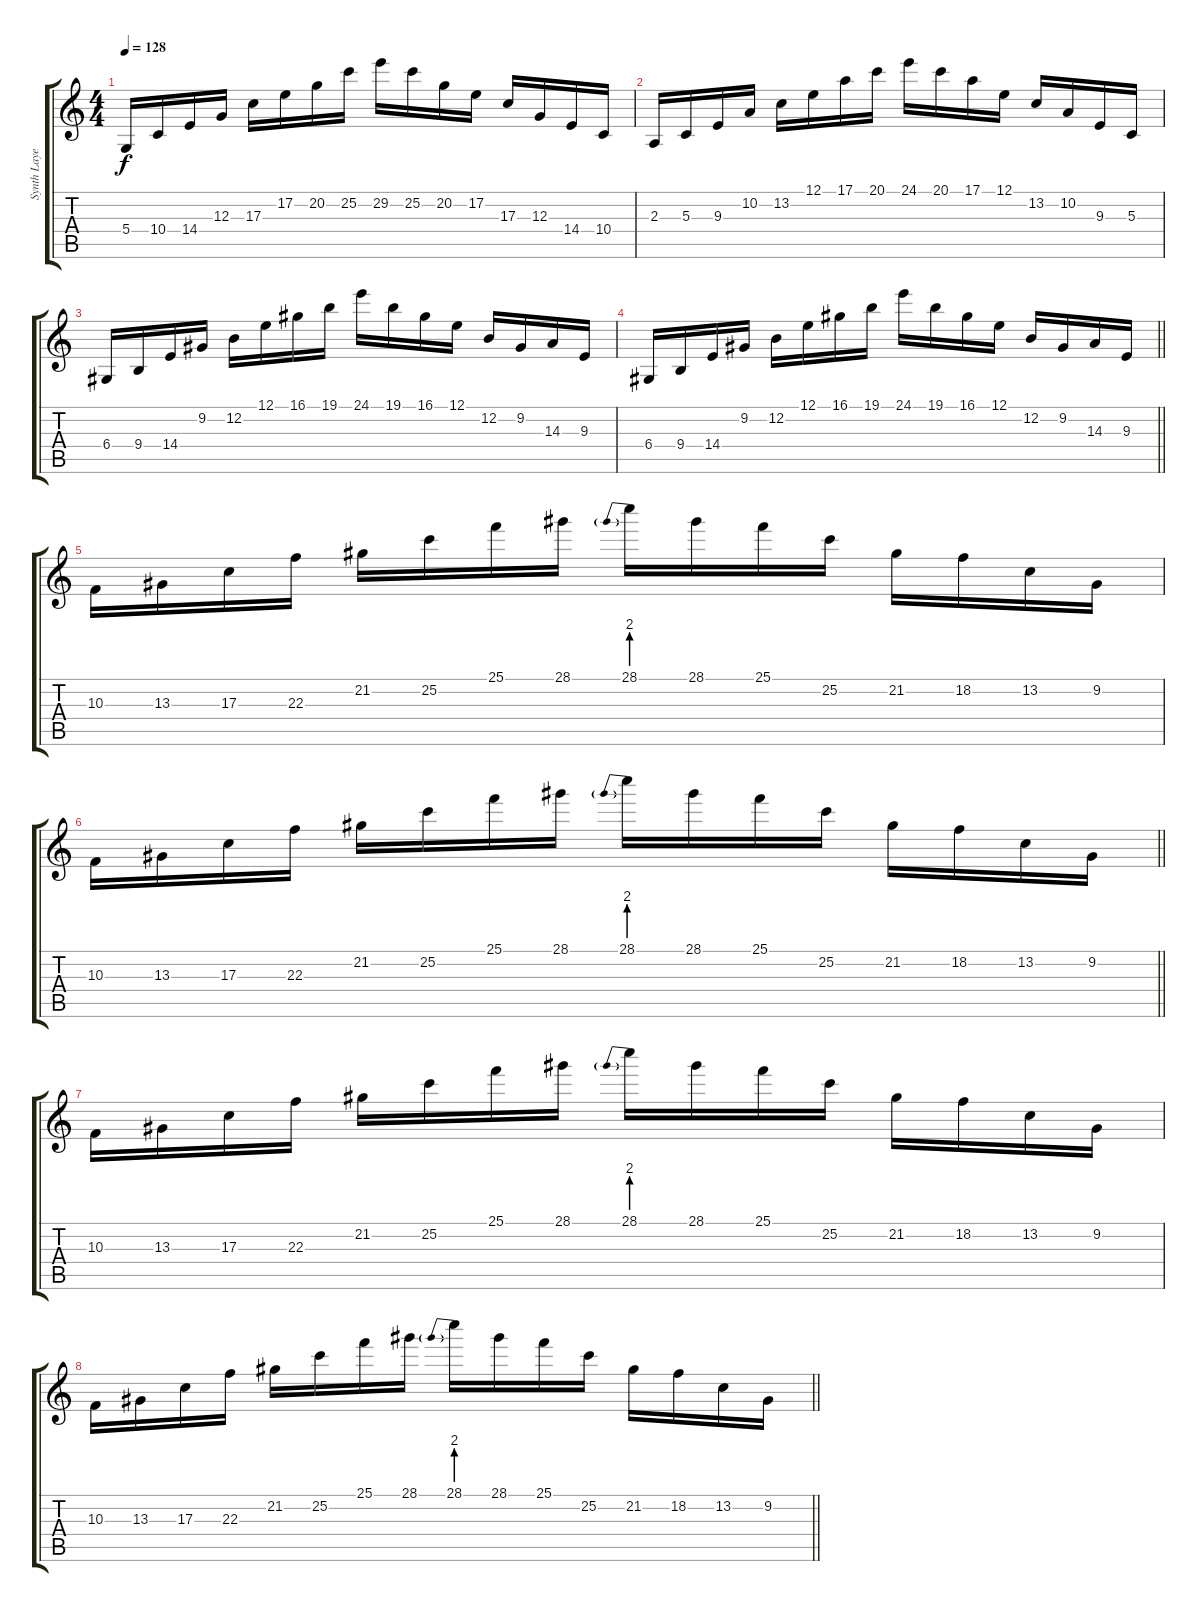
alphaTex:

\track ("Synth Layer 2" "Synth Laye") {instrument orchestralharp}
\staff {score tabs}
\tuning (E4 B3 G3 D3 A2 E2) {hide}
\ts (4 4)
\tempo 128
\clef g2
\ks c
5.4.16{dy f} 10.4.16 14.4.16 12.3.16 17.3.16 17.2.16 20.2.16 25.2.16 29.2.16 25.2.16 20.2.16 17.2.16 17.3.16 12.3.16 14.4.16 10.4.16 |
2.3.16 5.3.16 9.3.16 10.2.16 13.2.16 12.1.16 17.1.16 20.1.16 24.1.16 20.1.16 17.1.16 12.1.16 13.2.16 10.2.16 9.3.16 5.3.16 |
6.4.16 9.4.16 14.4.16 9.2.16 12.2.16 12.1.16 16.1.16 19.1.16 24.1.16 19.1.16 16.1.16 12.1.16 12.2.16 9.2.16 14.3.16 9.3.16 |
\barLineRight lightlight
6.4.16 9.4.16 14.4.16 9.2.16 12.2.16 12.1.16 16.1.16 19.1.16 24.1.16 19.1.16 16.1.16 12.1.16 12.2.16 9.2.16 14.3.16 9.3.16 |
10.3.16 13.3.16 17.3.16 22.3.16 21.2.16 25.2.16 25.1.16 28.1.16 28.1{be (prebend 0 8 60 8)}.16 28.1.16 25.1.16 25.2.16 21.2.16 18.2.16 13.2.16 9.2.16 |
\barLineRight lightlight
10.3.16 13.3.16 17.3.16 22.3.16 21.2.16 25.2.16 25.1.16 28.1.16 28.1{be (prebend 0 8 60 8)}.16 28.1.16 25.1.16 25.2.16 21.2.16 18.2.16 13.2.16 9.2.16 |
10.3.16 13.3.16 17.3.16 22.3.16 21.2.16 25.2.16 25.1.16 28.1.16 28.1{be (prebend 0 8 60 8)}.16 28.1.16 25.1.16 25.2.16 21.2.16 18.2.16 13.2.16 9.2.16 |
\barLineRight lightlight
10.3.16 13.3.16 17.3.16 22.3.16 21.2.16 25.2.16 25.1.16 28.1.16 28.1{be (prebend 0 8 60 8)}.16 28.1.16 25.1.16 25.2.16 21.2.16 18.2.16 13.2.16 9.2.16
